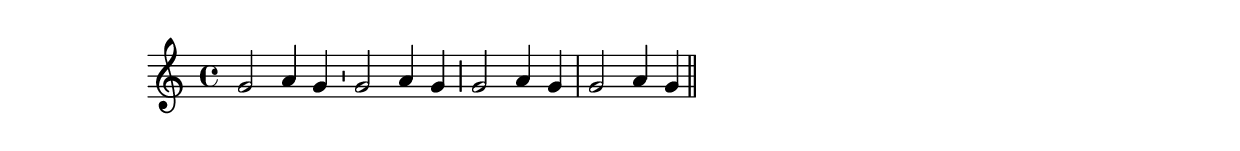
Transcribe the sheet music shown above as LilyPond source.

divisioMinima = {
  \once \override BreathingSign.stencil = #ly:breathing-sign::divisio-minima
  \once \override BreathingSign.Y-offset = #0
  \breathe
}
divisioMaior = {
  \once \override BreathingSign.stencil = #ly:breathing-sign::divisio-maior
  \once \override BreathingSign.Y-offset = #0
  \breathe
}
divisioMaxima = {
  \once \override BreathingSign.stencil = #ly:breathing-sign::divisio-maxima
  \once \override BreathingSign.Y-offset = #0
  \breathe
}
finalis = {
  \once \override BreathingSign.stencil = #ly:breathing-sign::finalis
  \once \override BreathingSign.Y-offset = #0
  \breathe
}

\score {
  \relative {
    g'2 a4 g
    \divisioMinima
    g2 a4 g
    \divisioMaior
    g2 a4 g
    \divisioMaxima
    g2 a4 g
    \finalis
  }
  \layout {
    \context {
      \Staff
      \remove "Bar_engraver"
    }
  }
}